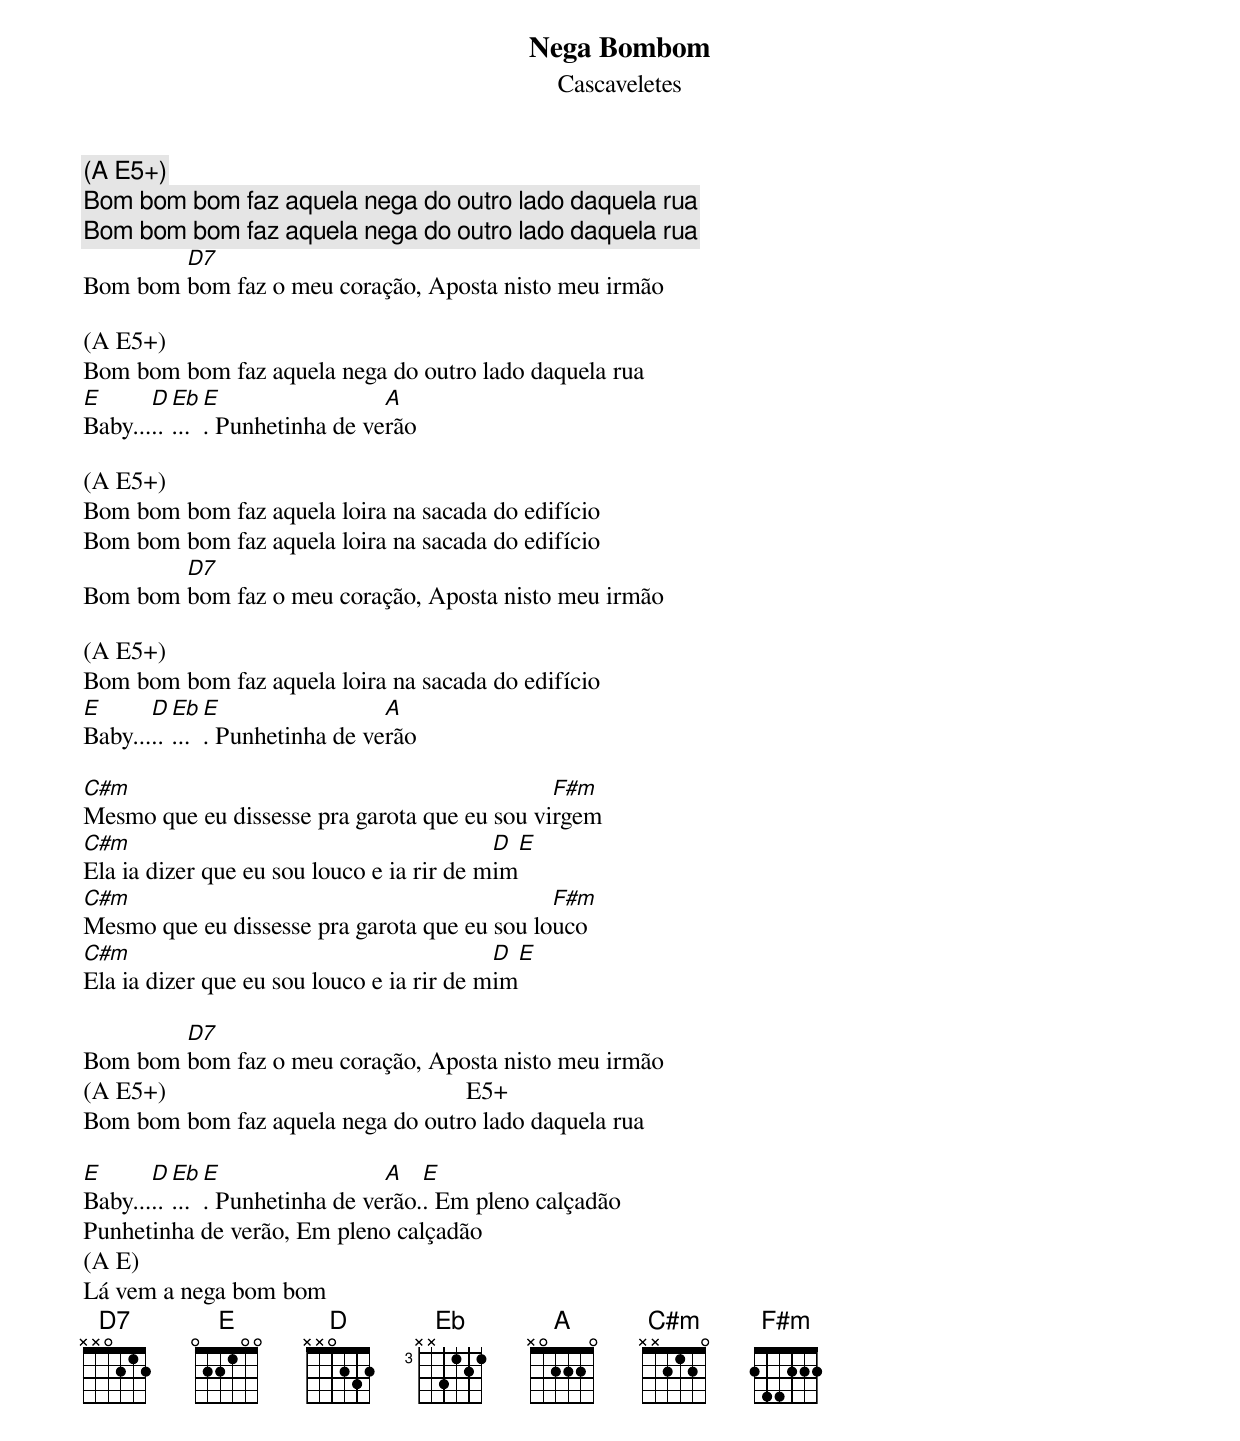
Nega Bombom
Cascaveletes


(A E5+)
Bom bom bom faz aquela nega do outro lado daquela rua
Bom bom bom faz aquela nega do outro lado daquela rua
        D7
Bom bom bom faz o meu coração, Aposta nisto meu irmão

(A E5+)
Bom bom bom faz aquela nega do outro lado daquela rua
E      D Eb E                 A
Baby......... Punhetinha de verão

(A E5+)
Bom bom bom faz aquela loira na sacada do edifício
Bom bom bom faz aquela loira na sacada do edifício
        D7
Bom bom bom faz o meu coração, Aposta nisto meu irmão

(A E5+)
Bom bom bom faz aquela loira na sacada do edifício
E      D Eb E                 A
Baby......... Punhetinha de verão

C#m                                           F#m
Mesmo que eu dissesse pra garota que eu sou virgem
C#m                                        D  E
Ela ia dizer que eu sou louco e ia rir de mim
C#m                                           F#m
Mesmo que eu dissesse pra garota que eu sou louco
C#m                                        D  E
Ela ia dizer que eu sou louco e ia rir de mim

        D7
Bom bom bom faz o meu coração, Aposta nisto meu irmão
(A E5+)                                                E5+
Bom bom bom faz aquela nega do outro lado daquela rua

E      D Eb E                 A   E
Baby......... Punhetinha de verão.. Em pleno calçadão
Punhetinha de verão, Em pleno calçadão
(A E)
Lá vem a nega bom bom
